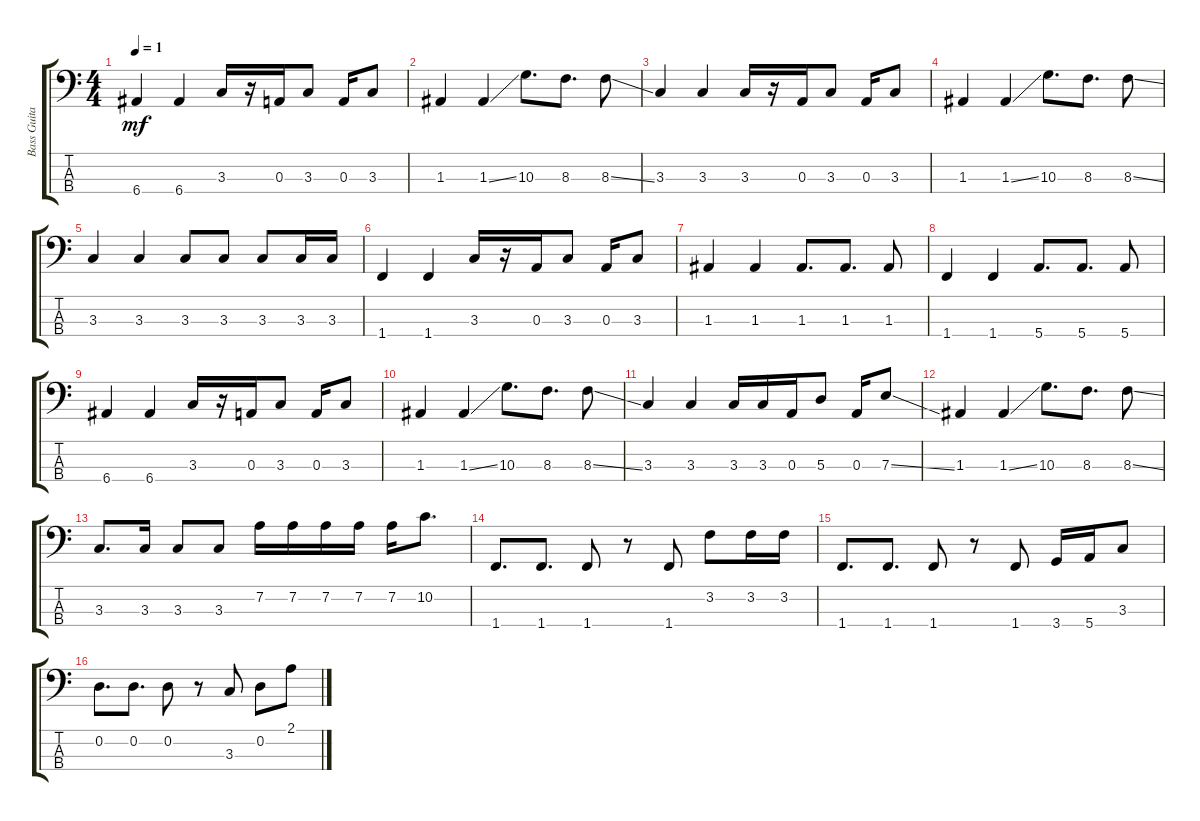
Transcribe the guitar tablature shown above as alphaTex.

\track ("Bass Guitar" "Bass Guita") {instrument electricbassfinger}
\staff {score tabs}
\tuning (G2 D2 A1 E1) {hide}
\ts (4 4)
\tempo 1
\clef f4
\ks c
6.4.4{dy mf} 6.4.4 3.3.16 r.16 0.3.16 3.3.8 0.3.16 3.3.8 |
1.3.4 1.3{ss}.4 10.3.8{d} 8.3.8{d} 8.3{ss}.8 |
3.3.4 3.3.4 3.3.16 r.16 0.3.16 3.3.8 0.3.16 3.3.8 |
1.3.4 1.3{ss}.4 10.3.8{d} 8.3.8{d} 8.3{ss}.8 |
3.3.4 3.3.4 3.3.8 3.3.8 3.3.8 3.3.16 3.3.16 |
1.4.4 1.4.4 3.3.16 r.16 0.3.16 3.3.8 0.3.16 3.3.8 |
1.3.4 1.3.4 1.3.8{d} 1.3.8{d} 1.3.8 |
1.4.4 1.4.4 5.4.8{d} 5.4.8{d} 5.4.8 |
6.4.4 6.4.4 3.3.16 r.16 0.3.16 3.3.8 0.3.16 3.3.8 |
1.3.4 1.3{ss}.4 10.3.8{d} 8.3.8{d} 8.3{ss}.8 |
3.3.4 3.3.4 3.3.16 3.3.16 0.3.16 5.3.8 0.3.16 7.3{ss}.8 |
1.3.4 1.3{ss}.4 10.3.8{d} 8.3.8{d} 8.3{ss}.8 |
3.3.8{d} 3.3.16 3.3.8 3.3.8 7.2.16 7.2.16 7.2.16 7.2.16 7.2.16 10.2.8{d} |
1.4.8{d} 1.4.8{d} 1.4.8 r.8 1.4.8 3.2.8 3.2.16 3.2.16 |
1.4.8{d} 1.4.8{d} 1.4.8 r.8 1.4.8 3.4.16 5.4.16 3.3.8 |
0.2.8{d} 0.2.8{d} 0.2.8 r.8 3.3.8 0.2.8 2.1.8
